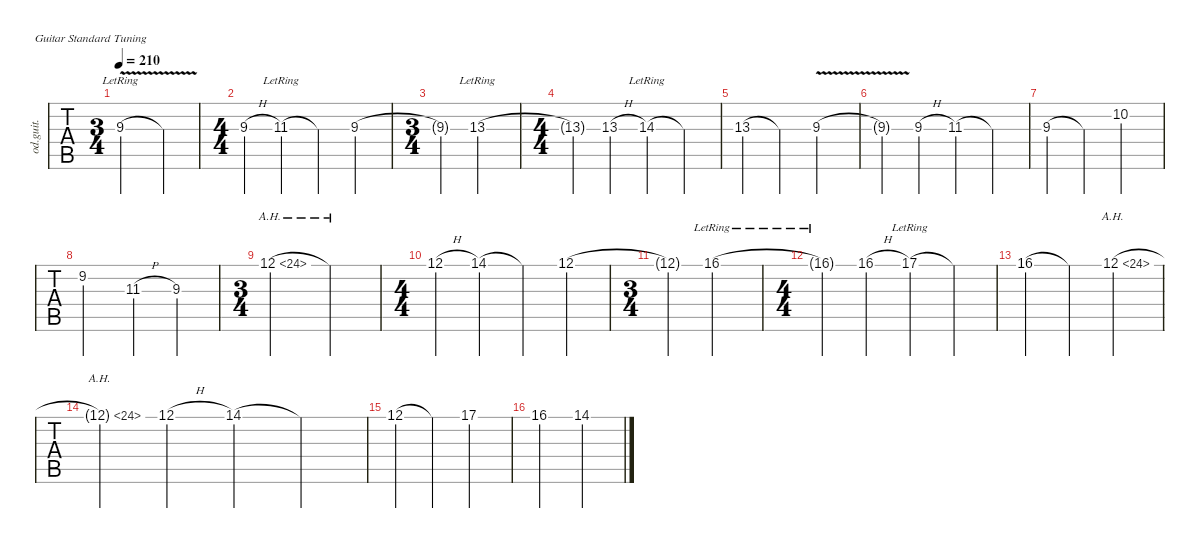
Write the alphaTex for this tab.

\defaultSystemsLayout 4
\hideDynamics
\bracketExtendMode nobrackets
\track ("guit1" "od.guit.") {instrument overdrivenguitar}
\staff {tabs}
\tuning (E4 B3 G3 D3 A2 E2)
\ts (3 4)
\beaming (8 2 2 2)
\tempo 210
\clef g2
\ks c
9.3{v lr}.2{dy mf} 9.3{t}.4 |
\ts (4 4)
\beaming (8 2 2 2 2)
9.3{h}.4 11.3{lr acc #}.4 11.3{t acc #}.4 9.3.4 |
\ts (3 4)
\beaming (8 2 2 2)
9.3{t}.4 13.3{lr acc #}.2 |
\ts (4 4)
\beaming (8 2 2 2 2)
13.3{t acc #}.4 13.3{h acc #}.4 14.3{lr}.4 14.3{t}.4 |
13.3{acc #}.4 13.3{t acc #}.4 9.3{v}.2 |
9.3{t}.4 9.3{h}.4 11.3{acc #}.4 11.3{t acc #}.4 |
9.3.4 9.3{t}.4 10.2.2 |
9.2{acc #}.2 11.3{h acc #}.4 9.3.4 |
\ts (3 4)
\beaming (8 2 2 2)
12.1{ah 12}.2 12.1{ah 12 t}.4 |
\ts (4 4)
\beaming (8 2 2 2 2)
12.1{h}.4 14.1{acc #}.4 14.1{t acc #}.4 12.1.4 |
\ts (3 4)
\beaming (8 2 2 2)
12.1{t}.4 16.1{lr acc #}.2 |
\ts (4 4)
\beaming (8 2 2 2 2)
16.1{lr t acc #}.4 16.1{h acc #}.4 17.1{lr}.4 17.1{t}.4 |
16.1{acc #}.4 16.1{t acc #}.4 12.1{ah 12}.2 |
12.1{ah 12 t}.4 12.1{h}.4 14.1{acc #}.4 14.1{t acc #}.4 |
12.1.4 12.1{t}.4 17.1.2 |
16.1{acc #}.2 14.1{acc #}.2
